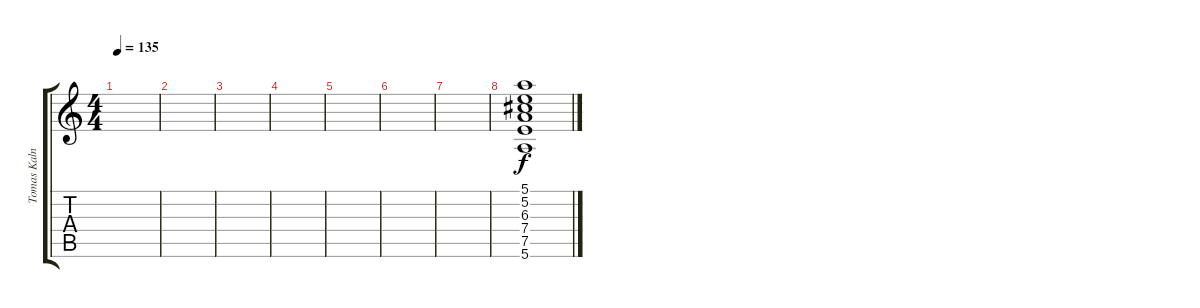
\track ("Tomas Kalnoky Guitar Overdub" "Tomas Kaln") {instrument distortionguitar}
\staff {score tabs}
\tuning (E4 B3 G3 D3 A2 E2) {hide}
\ts (4 4)
\tempo 135
\clef g2
\ks c
|
|
|
|
|
|
|
(5.1 5.2 6.3 7.4 7.5 5.6).1{volume 5 instrument acousticguitarnylon}
